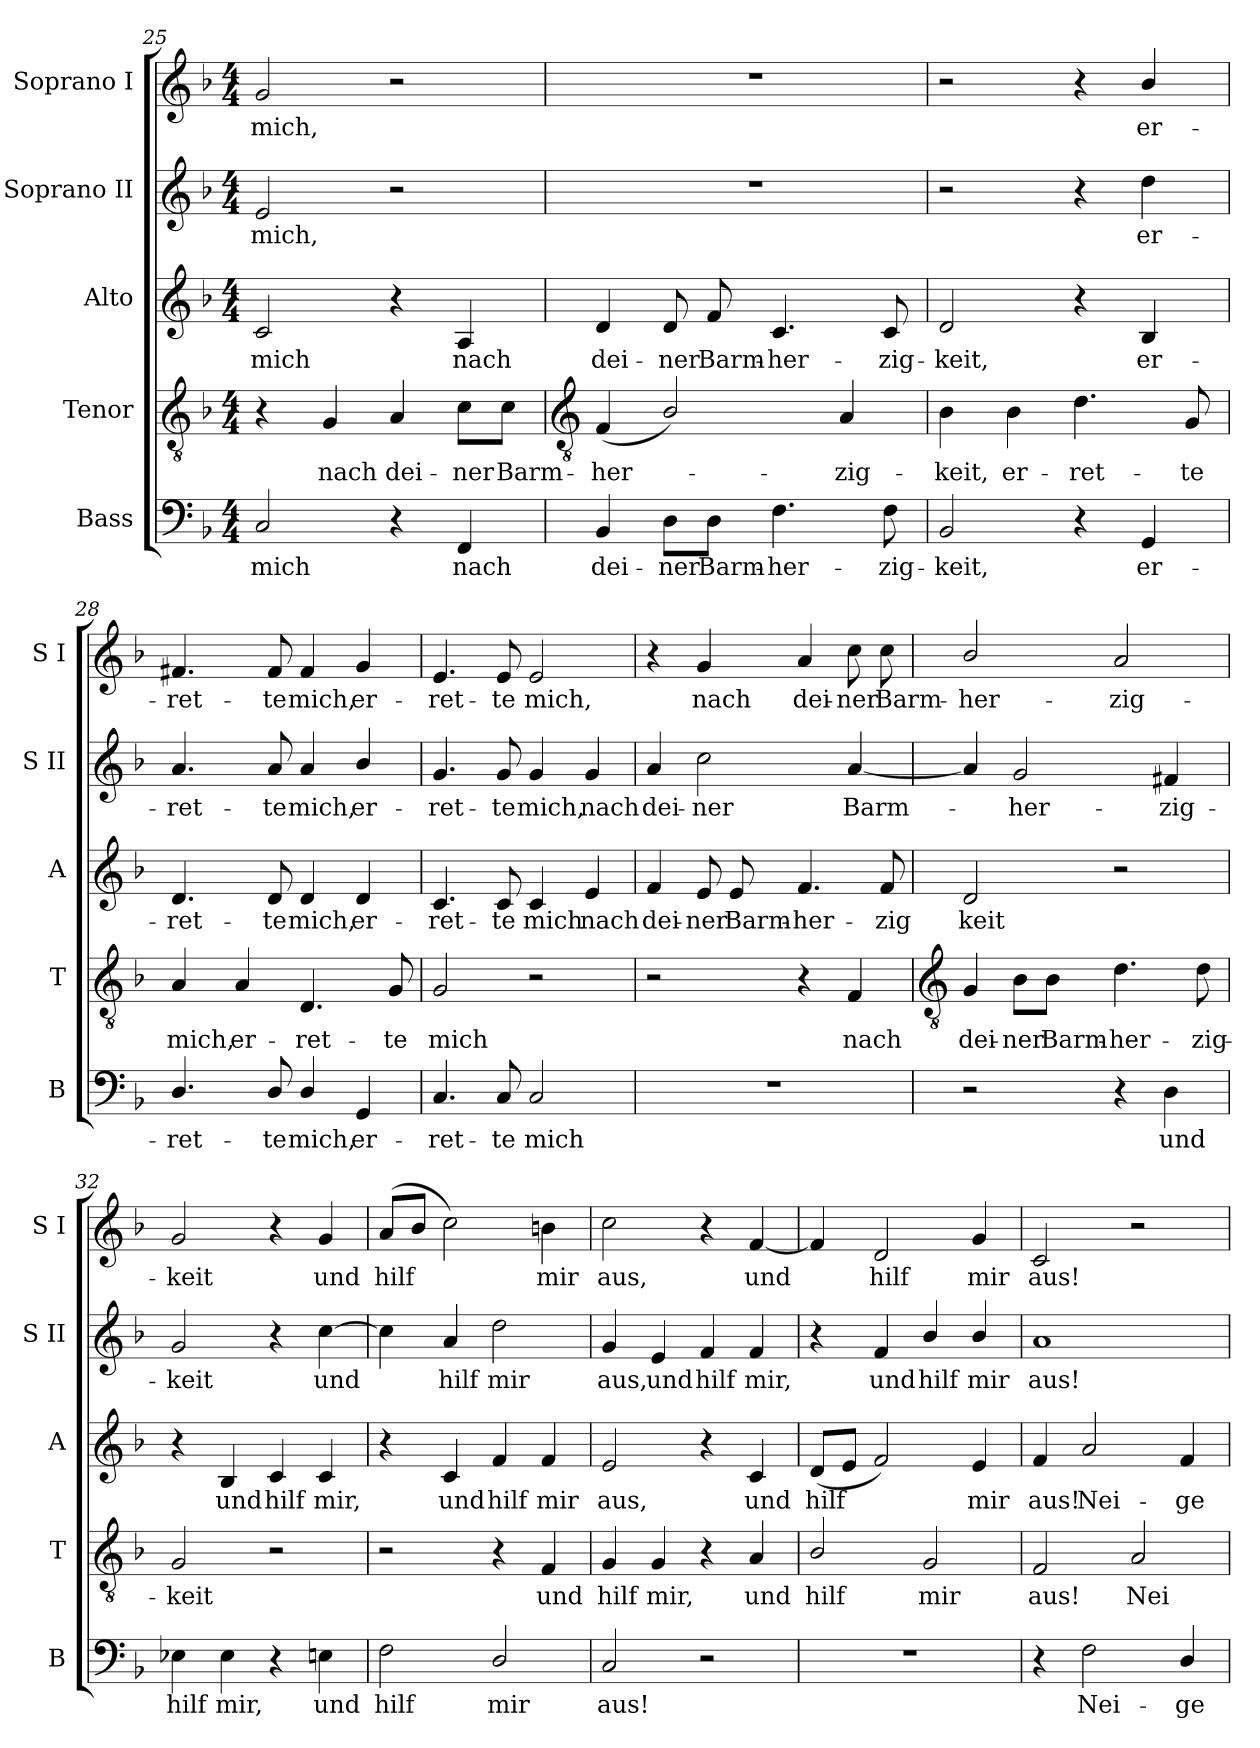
**kern	**text	**kern	**text	**kern	**text	**kern	**text	**kern	**text
*part5	*part5	*part4	*part4	*part3	*part3	*part2	*part2	*part1	*part1
*staff5	*staff5	*staff4	*staff4	*staff3	*staff3	*staff2	*staff2	*staff1	*staff1
*I"Bass	*	*I"Tenor	*	*I"Alto	*	*I"Soprano II	*	*I"Soprano I	*
*I'B	*	*I'T	*	*I'A	*	*I'S II	*	*I'S I	*
*clefF4	*	*clefGv2	*	*clefG2	*	*clefG2	*	*clefG2	*
*k[b-]	*	*k[b-]	*	*k[b-]	*	*k[b-]	*	*k[b-]	*
*F:	*	*F:	*	*F:	*	*F:	*	*F:	*
*M4/4	*	*M4/4	*	*M4/4	*	*M4/4	*	*M4/4	*
=25	=25	=25	=25	=25	=25	=25	=25	=25	=25
!	!LO:LY:b	!	!	!	!LO:LY:b	!	!LO:LY:b	!	!LO:LY:b
2C	mich	4r	.	2c	mich	2e	mich,	2g	mich,
!	!	!	!LO:LY:b	!	!	!	!	!	!
.	.	4G	nach	.	.	.	.	.	.
!	!	!	!LO:LY:b	!	!	!	!	!	!
4r	.	4A	dei-	4r	.	2r	.	2r	.
!	!LO:LY:b	!	!LO:LY:b	!	!LO:LY:b	!	!	!	!
4FF	nach	8c\L	-ner	4A	nach	.	.	.	.
!	!	!	!LO:LY:b	!	!	!	!	!	!
.	.	8c\J	Barm-	.	.	.	.	.	.
!!LO:LB:g=z
=26	=26	=26	=26	=26	=26	=26	=26	=26	=26
*	*	*clefGv2	*	*	*	*	*	*	*
!	!LO:LY:b	!	!LO:LY:b	!	!LO:LY:b	!	!	!	!
4BB-	dei-	(<4F	-her-	4d	dei-	1r	.	1r	.
!	!LO:LY:b	!	!	!	!LO:LY:b	!	!	!	!
8D\L	-ner	2B-/)	.	8d	-ner	.	.	.	.
!	!LO:LY:b	!	!	!	!LO:LY:b	!	!	!	!
8D\J	Barm-	.	.	8f	Barm-	.	.	.	.
!	!LO:LY:b	!	!	!	!LO:LY:b	!	!	!	!
4.F	-her-	.	.	4.c	-her-	.	.	.	.
!	!	!	!LO:LY:b	!	!	!	!	!	!
.	.	4A	zig-	.	.	.	.	.	.
!	!LO:LY:b	!	!	!	!LO:LY:b	!	!	!	!
8F	-zig-	.	.	8c	-zig-	.	.	.	.
=27	=27	=27	=27	=27	=27	=27	=27	=27	=27
!	!LO:LY:b	!	!LO:LY:b	!	!LO:LY:b	!	!	!	!
2BB-	-keit,	4B-	-keit,	2d	-keit,	2r	.	2r	.
!	!	!	!LO:LY:b	!	!	!	!	!	!
.	.	4B-	er-	.	.	.	.	.	.
!	!	!	!LO:LY:b	!	!	!	!	!	!
4r	.	4.d	-ret-	4r	.	4r	.	4r	.
!	!LO:LY:b	!	!	!	!LO:LY:b	!	!LO:LY:b	!	!LO:LY:b
4GG	er-	.	.	4B-	er-	4dd	er-	4b-/	er-
!	!	!	!LO:LY:b	!	!	!	!	!	!
.	.	8G	-te	.	.	.	.	.	.
=28	=28	=28	=28	=28	=28	=28	=28	=28	=28
!	!LO:LY:b	!	!LO:LY:b	!	!LO:LY:b	!	!LO:LY:b	!	!LO:LY:b
4.D/	-ret-	4A	mich,	4.d	-ret-	4.a	-ret-	4.f#X	-ret-
!	!	!	!LO:LY:b	!	!	!	!	!	!
.	.	4A	er-	.	.	.	.	.	.
!	!LO:LY:b	!	!	!	!LO:LY:b	!	!LO:LY:b	!	!LO:LY:b
8D/	-te	.	.	8d	-te	8a	-te	8f#	-te
!	!LO:LY:b	!	!LO:LY:b	!	!LO:LY:b	!	!LO:LY:b	!	!LO:LY:b
4D/	mich,	4.D	-ret-	4d	mich,	4a	mich,	4f#	mich,
!	!LO:LY:b	!	!	!	!LO:LY:b	!	!LO:LY:b	!	!LO:LY:b
4GG	er-	.	.	4d	er-	4b-/	er-	4g	er-
!	!	!	!LO:LY:b	!	!	!	!	!	!
.	.	8G	-te	.	.	.	.	.	.
=29	=29	=29	=29	=29	=29	=29	=29	=29	=29
!	!LO:LY:b	!	!LO:LY:b	!	!LO:LY:b	!	!LO:LY:b	!	!LO:LY:b
4.C	-ret-	2G	mich	4.c	-ret-	4.g	-ret-	4.e	-ret-
!	!LO:LY:b	!	!	!	!LO:LY:b	!	!LO:LY:b	!	!LO:LY:b
8C	-te	.	.	8c	-te	8g	-te	8e	-te
!	!LO:LY:b	!	!	!	!LO:LY:b	!	!LO:LY:b	!	!LO:LY:b
2C	mich	2r	.	4c	mich	4g	mich,	2e	mich,
!	!	!	!	!	!LO:LY:b	!	!LO:LY:b	!	!
.	.	.	.	4e	nach	4g	nach	.	.
=30	=30	=30	=30	=30	=30	=30	=30	=30	=30
!	!	!	!	!	!LO:LY:b	!	!LO:LY:b	!	!
1r	.	2r	.	4f	dei-	4a	dei-	4r	.
!	!	!	!	!	!LO:LY:b	!	!LO:LY:b	!	!LO:LY:b
.	.	.	.	8e	-ner	2cc	-ner	4g	nach
!	!	!	!	!	!LO:LY:b	!	!	!	!
.	.	.	.	8e	Barm-	.	.	.	.
!	!	!	!	!	!LO:LY:b	!	!	!	!LO:LY:b
.	.	4r	.	4.f	-her-	.	.	4a	dei-
!	!	!	!LO:LY:b	!	!	!	!LO:LY:b	!	!LO:LY:b
.	.	4F	nach	.	.	[4a	Barm-	8cc	-ner
!	!	!	!	!	!LO:LY:b	!	!	!	!LO:LY:b
.	.	.	.	8f	-zig	.	.	8cc	Barm-
!!LO:LB:g=z
=31	=31	=31	=31	=31	=31	=31	=31	=31	=31
*	*	*clefGv2	*	*	*	*	*	*	*
!	!	!	!LO:LY:b	!	!LO:LY:b	!	!	!	!LO:LY:b
2r	.	4G	dei-	2d	keit	4a]	.	2b-/	-her-
!	!	!	!LO:LY:b	!	!	!	!LO:LY:b	!	!
.	.	8B-\L	-ner	.	.	2g	her-	.	.
!	!	!	!LO:LY:b	!	!	!	!	!	!
.	.	8B-\J	Barm-	.	.	.	.	.	.
!	!	!	!LO:LY:b	!	!	!	!	!	!LO:LY:b
4r	.	4.d	-her-	2r	.	.	.	2a	-zig-
!	!LO:LY:b	!	!	!	!	!	!LO:LY:b	!	!
4D	und	.	.	.	.	4f#X	-zig-	.	.
!	!	!	!LO:LY:b	!	!	!	!	!	!
.	.	8d	-zig-	.	.	.	.	.	.
=32	=32	=32	=32	=32	=32	=32	=32	=32	=32
!	!LO:LY:b	!	!LO:LY:b	!	!	!	!LO:LY:b	!	!LO:LY:b
4E-X	hilf	2G	-keit	4r	.	2g	-keit	2g	-keit
!	!LO:LY:b	!	!	!	!LO:LY:b	!	!	!	!
4E-	mir,	.	.	4B-	und	.	.	.	.
!	!	!	!	!	!LO:LY:b	!	!	!	!
4r	.	2r	.	4c	hilf	4r	.	4r	.
!	!LO:LY:b	!	!	!	!LO:LY:b	!	!LO:LY:b	!	!LO:LY:b
4En	und	.	.	4c	mir,	[4cc	und	4g	und
=33	=33	=33	=33	=33	=33	=33	=33	=33	=33
!	!LO:LY:b	!	!	!	!	!	!	!	!LO:LY:b
2F	hilf	2r	.	4r	.	4cc]	.	(<8aL	hilf
.	.	.	.	.	.	.	.	8b-J	.
!	!	!	!	!	!LO:LY:b	!	!LO:LY:b	!	!
.	.	.	.	4c	und	4a	hilf	2cc)	.
!	!LO:LY:b	!	!	!	!LO:LY:b	!	!LO:LY:b	!	!
2D/	mir	4r	.	4f	hilf	2dd	mir	.	.
!	!	!	!LO:LY:b	!	!LO:LY:b	!	!	!	!LO:LY:b
.	.	4F	und	4f	mir	.	.	4bn	mir
=34	=34	=34	=34	=34	=34	=34	=34	=34	=34
!	!LO:LY:b	!	!LO:LY:b	!	!LO:LY:b	!	!LO:LY:b	!	!LO:LY:b
2C	aus!	4G	hilf	2e	aus,	4g	aus,	2cc	aus,
!	!	!	!LO:LY:b	!	!	!	!LO:LY:b	!	!
.	.	4G	mir,	.	.	4e	und	.	.
!	!	!	!	!	!	!	!LO:LY:b	!	!
2r	.	4r	.	4r	.	4f	hilf	4r	.
!	!	!	!LO:LY:b	!	!LO:LY:b	!	!LO:LY:b	!	!LO:LY:b
.	.	4A	und	4c	und	4f	mir,	[4f	und
=35	=35	=35	=35	=35	=35	=35	=35	=35	=35
!	!	!	!LO:LY:b	!	!LO:LY:b	!	!	!	!
1r	.	2B-/	hilf	(<8dL	hilf	4r	.	4f]	.
.	.	.	.	8eJ	.	.	.	.	.
!	!	!	!	!	!	!	!LO:LY:b	!	!LO:LY:b
.	.	.	.	2f)	.	4f	und	2d	hilf
!	!	!	!LO:LY:b	!	!	!	!LO:LY:b	!	!
.	.	2G	mir	.	.	4b-/	hilf	.	.
!	!	!	!	!	!LO:LY:b	!	!LO:LY:b	!	!LO:LY:b
.	.	.	.	4e	mir	4b-/	mir	4g	mir
=36	=36	=36	=36	=36	=36	=36	=36	=36	=36
!	!	!	!LO:LY:b	!	!LO:LY:b	!	!LO:LY:b	!	!LO:LY:b
4r	.	2F	aus!	4f	aus!	1a	aus!	2c	aus!
!	!LO:LY:b	!	!	!	!LO:LY:b	!	!	!	!
2F	Nei-	.	.	2a	Nei-	.	.	.	.
!	!	!	!LO:LY:b	!	!	!	!	!	!
.	.	2A	Nei-	.	.	.	.	2r	.
!	!LO:LY:b	!	!	!	!LO:LY:b	!	!	!	!
4D/	-ge	.	.	4f	-ge	.	.	.	.
=	=	=	=	=	=	=	=	=	=
*-	*-	*-	*-	*-	*-	*-	*-	*-	*-
